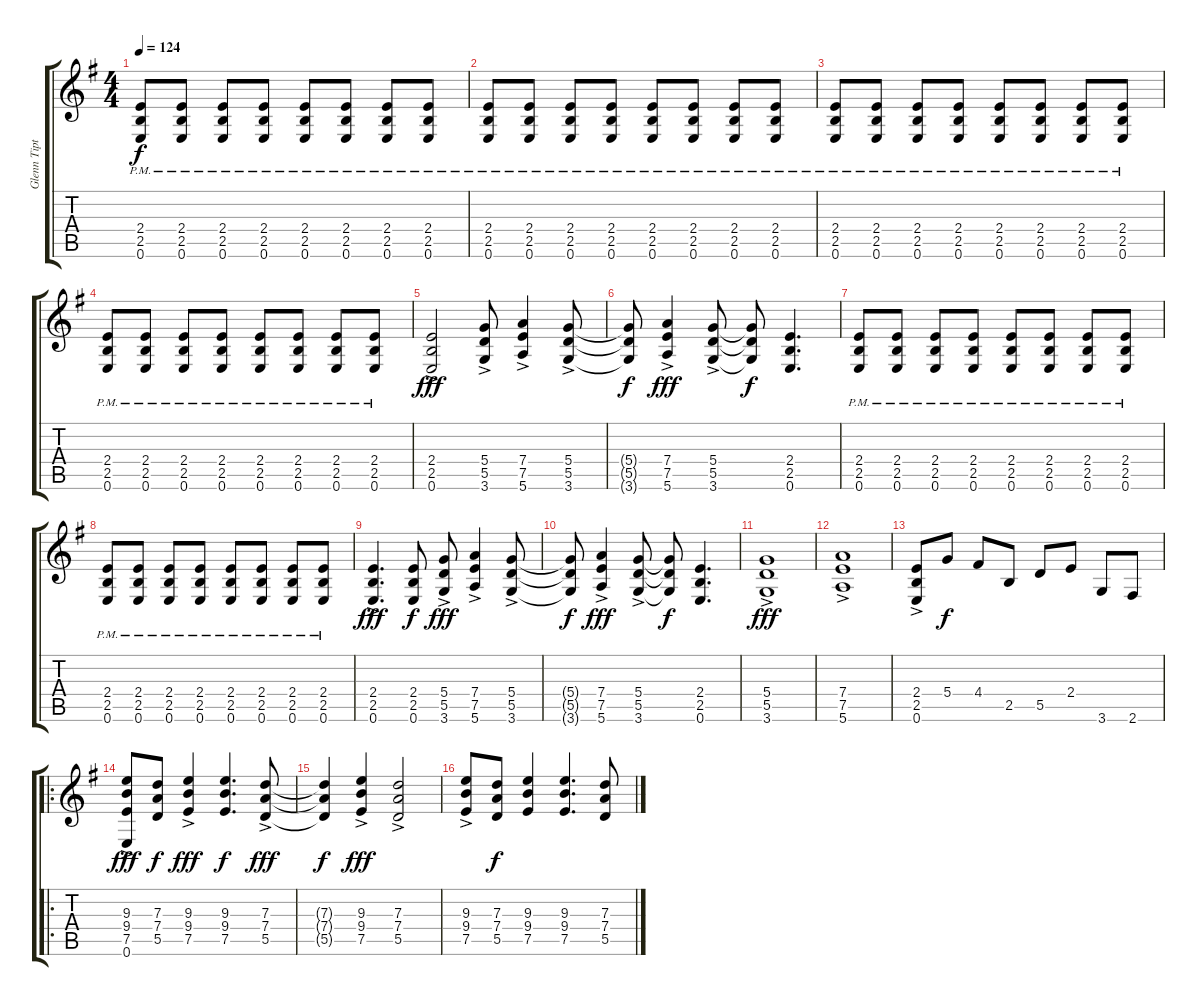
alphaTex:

\track ("Glenn Tipton" "Glenn Tipt") {instrument distortionguitar}
\staff {score tabs}
\tuning (E4 B3 G3 D3 A2 E2) {hide}
\ts (4 4)
\tempo 124
\clef g2
\ks g
(2.4{pm} 2.5{pm} 0.6{pm}).8{dy f} (2.4{pm} 2.5{pm} 0.6{pm}).8 (2.4{pm} 2.5{pm} 0.6{pm}).8 (2.4{pm} 2.5{pm} 0.6{pm}).8 (2.4{pm} 2.5{pm} 0.6{pm}).8 (2.4{pm} 2.5{pm} 0.6{pm}).8 (2.4{pm} 2.5{pm} 0.6{pm}).8 (2.4{pm} 2.5{pm} 0.6{pm}).8 |
(2.4{pm} 2.5{pm} 0.6{pm}).8 (2.4{pm} 2.5{pm} 0.6{pm}).8 (2.4{pm} 2.5{pm} 0.6{pm}).8 (2.4{pm} 2.5{pm} 0.6{pm}).8 (2.4{pm} 2.5{pm} 0.6{pm}).8 (2.4{pm} 2.5{pm} 0.6{pm}).8 (2.4{pm} 2.5{pm} 0.6{pm}).8 (2.4{pm} 2.5{pm} 0.6{pm}).8 |
(2.4{pm} 2.5{pm} 0.6{pm}).8 (2.4{pm} 2.5{pm} 0.6{pm}).8 (2.4{pm} 2.5{pm} 0.6{pm}).8 (2.4{pm} 2.5{pm} 0.6{pm}).8 (2.4{pm} 2.5{pm} 0.6{pm}).8 (2.4{pm} 2.5{pm} 0.6{pm}).8 (2.4{pm} 2.5{pm} 0.6{pm}).8 (2.4{pm} 2.5{pm} 0.6{pm}).8 |
(2.4{pm} 2.5{pm} 0.6{pm}).8 (2.4{pm} 2.5{pm} 0.6{pm}).8 (2.4{pm} 2.5{pm} 0.6{pm}).8 (2.4{pm} 2.5{pm} 0.6{pm}).8 (2.4{pm} 2.5{pm} 0.6{pm}).8 (2.4{pm} 2.5{pm} 0.6{pm}).8 (2.4{pm} 2.5{pm} 0.6{pm}).8 (2.4{pm} 2.5{pm} 0.6{pm}).8 |
(2.4{ac} 2.5{ac} 0.6{ac}).2{dy fff} (5.4{ac} 5.5{ac} 3.6{ac}).8 (7.4{ac} 7.5{ac} 5.6{ac}).4 (5.4{ac} 5.5{ac} 3.6{ac}).8 |
(5.4{t} 5.5{t} 3.6{t}).8{dy f} (7.4{ac} 7.5{ac} 5.6{ac}).4{dy fff} (5.4{ac} 5.5{ac} 3.6{ac}).8 (5.4{t} 5.5{t} 3.6{t}).8{dy f} (2.4 2.5 0.6).4{d} |
(2.4{pm} 2.5{pm} 0.6{pm}).8 (2.4{pm} 2.5{pm} 0.6{pm}).8 (2.4{pm} 2.5{pm} 0.6{pm}).8 (2.4{pm} 2.5{pm} 0.6{pm}).8 (2.4{pm} 2.5{pm} 0.6{pm}).8 (2.4{pm} 2.5{pm} 0.6{pm}).8 (2.4{pm} 2.5{pm} 0.6{pm}).8 (2.4{pm} 2.5{pm} 0.6{pm}).8 |
(2.4{pm} 2.5{pm} 0.6{pm}).8 (2.4{pm} 2.5{pm} 0.6{pm}).8 (2.4{pm} 2.5{pm} 0.6{pm}).8 (2.4{pm} 2.5{pm} 0.6{pm}).8 (2.4{pm} 2.5{pm} 0.6{pm}).8 (2.4{pm} 2.5{pm} 0.6{pm}).8 (2.4{pm} 2.5{pm} 0.6{pm}).8 (2.4{pm} 2.5{pm} 0.6{pm}).8 |
(2.4{ac} 2.5{ac} 0.6{ac}).4{d dy fff} (2.4 2.5 0.6).8{dy f} (5.4{ac} 5.5{ac} 3.6{ac}).8{dy fff} (7.4{ac} 7.5{ac} 5.6{ac}).4 (5.4{ac} 5.5{ac} 3.6{ac}).8 |
(5.4{t} 5.5{t} 3.6{t}).8{dy f} (7.4{ac} 7.5{ac} 5.6{ac}).4{dy fff} (5.4{ac} 5.5{ac} 3.6{ac}).8 (5.4{t} 5.5{t} 3.6{t}).8{dy f} (2.4 2.5 0.6).4{d} |
(5.4{ac} 5.5{ac} 3.6{ac}).1{dy fff} |
(7.4{ac} 7.5{ac} 5.6{ac}).1 |
(2.4{ac} 2.5{ac} 0.6{ac}).8 5.4.8{dy f} 4.4.8 2.5.8 5.5.8 2.4.8 3.6.8 2.6.8 |
\ro
(9.3{ac} 9.4{ac} 7.5{ac} 0.6{ac}).8{dy fff} (7.3 7.4 5.5).8{dy f} (9.3{ac} 9.4{ac} 7.5{ac}).4{dy fff} (9.3 9.4 7.5).4{d dy f} (7.3{ac} 7.4{ac} 5.5{ac}).8{dy fff} |
(7.3{t} 7.4{t} 5.5{t}).4{dy f} (9.3{ac} 9.4{ac} 7.5{ac}).4{dy fff} (7.3{ac} 7.4{ac} 5.5{ac}).2 |
(9.3{ac} 9.4{ac} 7.5{ac}).8 (7.3 7.4 5.5).8{dy f} (9.3 9.4 7.5).4 (9.3 9.4 7.5).4{d} (7.3 7.4 5.5).8
